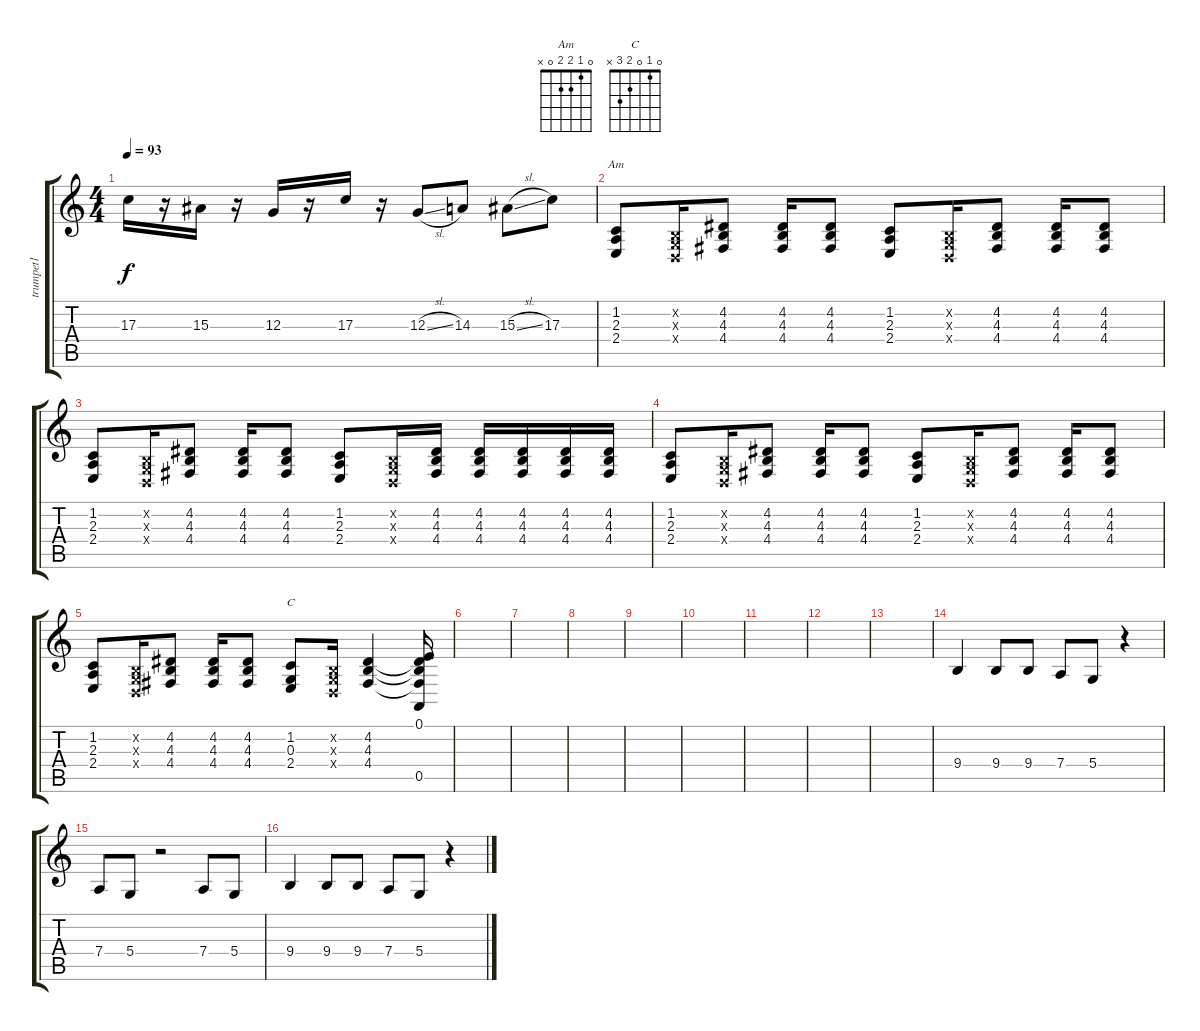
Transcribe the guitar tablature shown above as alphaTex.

\track ("trumpet1" "trumpet1") {instrument tuba}
\staff {score tabs}
\tuning (E4 B3 G3 D3 A2 E2) {hide}
\chord ("Am" 0 1 2 2 0 x)
\chord ("C" 0 1 0 2 3 x)
\ts (4 4)
\tempo 93
\clef g2
\ks c
17.3.16{dy f} r.16 15.3.16 r.16 12.3.16 r.16 17.3.16 r.16 12.3{sl}.8 14.3.8 15.3{sl}.8 17.3.8 |
(1.2 2.3 2.4).8{ch "Am"} (0.2{x} 0.3{x} 0.4{x}).16 (4.2 4.3 4.4).8 (4.2 4.3 4.4).16 (4.2 4.3 4.4).8 (1.2 2.3 2.4).8 (0.2{x} 0.3{x} 0.4{x}).16 (4.2 4.3 4.4).8 (4.2 4.3 4.4).16 (4.2 4.3 4.4).8 |
(1.2 2.3 2.4).8 (0.2{x} 0.3{x} 0.4{x}).16 (4.2 4.3 4.4).8 (4.2 4.3 4.4).16 (4.2 4.3 4.4).8 (1.2 2.3 2.4).8 (0.2{x} 0.3{x} 0.4{x}).16 (4.2 4.3 4.4).16 (4.2 4.3 4.4).16 (4.2 4.3 4.4).16 (4.2 4.3 4.4).16 (4.2 4.3 4.4).16 |
(1.2 2.3 2.4).8 (0.2{x} 0.3{x} 0.4{x}).16 (4.2 4.3 4.4).8 (4.2 4.3 4.4).16 (4.2 4.3 4.4).8 (1.2 2.3 2.4).8 (0.2{x} 0.3{x} 0.4{x}).16 (4.2 4.3 4.4).8 (4.2 4.3 4.4).16 (4.2 4.3 4.4).8 |
(1.2 2.3 2.4).8 (0.2{x} 0.3{x} 0.4{x}).16 (4.2 4.3 4.4).8 (4.2 4.3 4.4).16 (4.2 4.3 4.4).8 (1.2 0.3 2.4).8{ch "C"} (0.2{x} 0.3{x} 0.4{x}).16 (4.2 4.3 4.4).4 (0.1 4.2{t} 4.3{t} 4.4{t} 0.5).16 |
|
|
|
|
|
|
|
|
9.4.4 9.4.8 9.4.8 7.4.8 5.4.8 r.4 |
7.4.8 5.4.8 r.2 7.4.8 5.4.8 |
9.4.4 9.4.8 9.4.8 7.4.8 5.4.8 r.4
